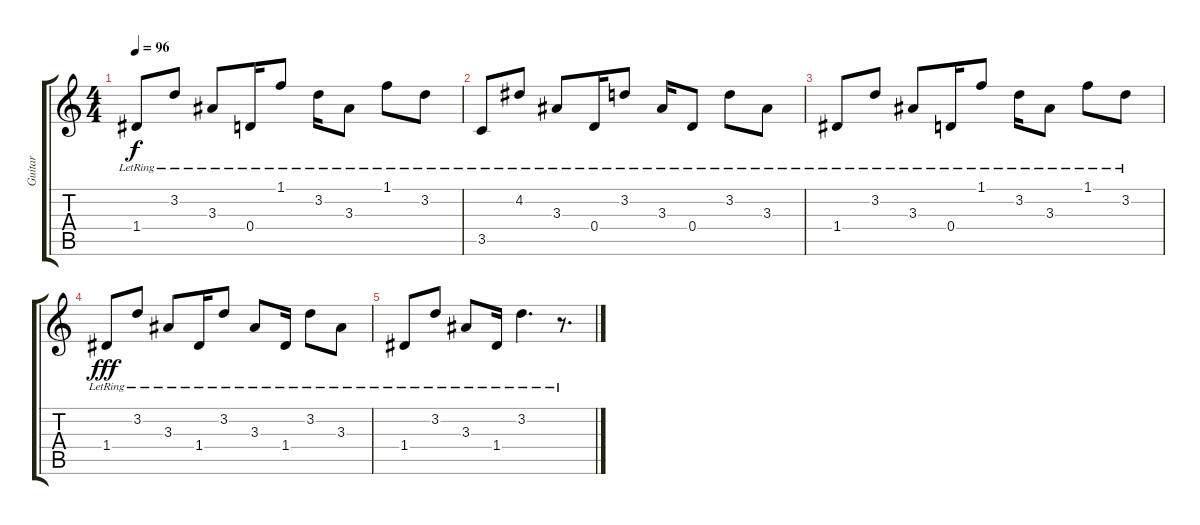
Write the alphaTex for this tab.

\track ("Guitar" "Guitar") {instrument acousticguitarsteel}
\staff {score tabs}
\tuning (E4 B3 G3 D3 A2 E2) {hide}
\ts (4 4)
\tempo 96
\clef g2
\ks c
1.4{lr}.8{dy f} 3.2{lr}.8 3.3{lr}.8 0.4{lr}.16 1.1{lr}.8 3.2{lr}.16 3.3{lr}.8 1.1{lr}.8 3.2{lr}.8 |
3.5{lr}.8 4.2{lr}.8 3.3{lr}.8 0.4{lr}.16 3.2{lr}.8 3.3{lr}.16 0.4{lr}.8 3.2{lr}.8 3.3{lr}.8 |
1.4{lr}.8 3.2{lr}.8 3.3{lr}.8 0.4{lr}.16 1.1{lr}.8 3.2{lr}.16 3.3{lr}.8 1.1{lr}.8 3.2{lr}.8 |
1.4{lr}.8{dy fff} 3.2{lr}.8 3.3{lr}.8 1.4{lr}.16 3.2{lr}.8 3.3{lr}.8 1.4{lr}.16 3.2{lr}.8 3.3{lr}.8 |
1.4{lr}.8 3.2{lr}.8 3.3{lr}.8 1.4{lr}.16 3.2{lr}.4{d} r.8{d}
